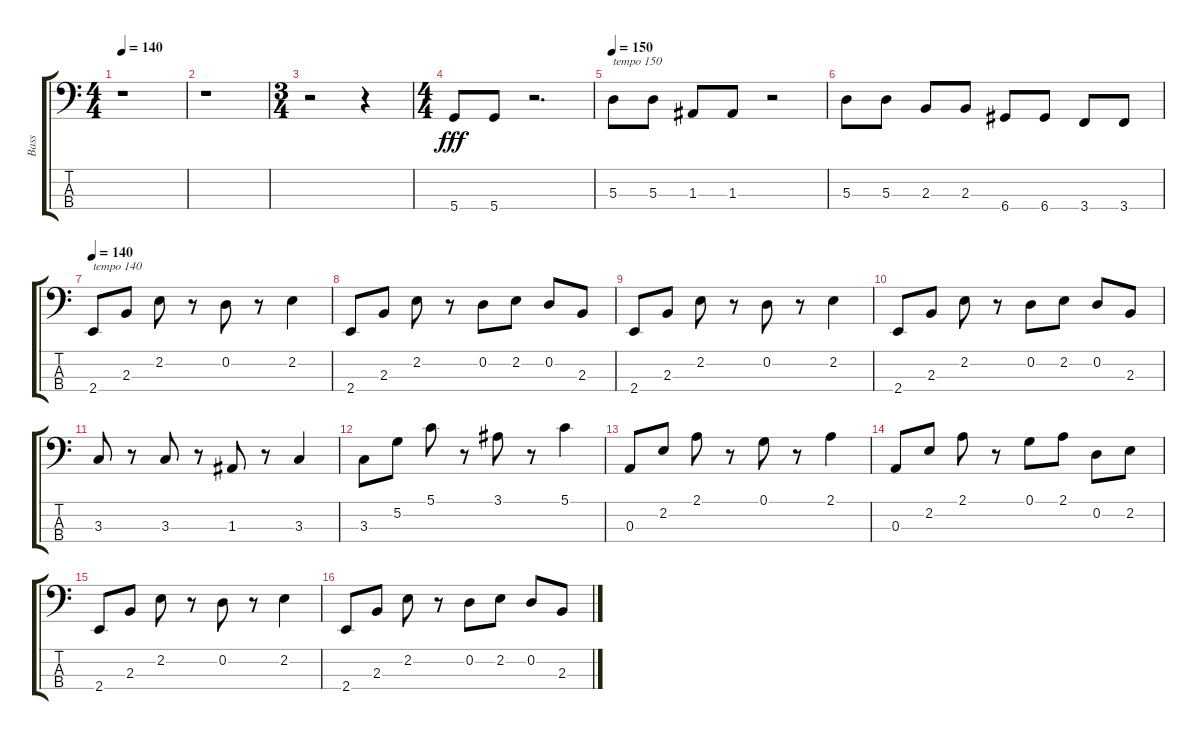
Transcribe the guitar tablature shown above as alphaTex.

\track ("Bass" "Bass") {instrument electricbassfinger}
\staff {score tabs}
\tuning (G2 D2 A1 D1) {hide}
\ts (4 4)
\tempo 140
\clef f4
\ks c
r.1{dy f} |
r.1 |
\ts (3 4)
r.2 r.4 |
\ts (4 4)
5.4.8{dy fff balance 0} 5.4.8{balance 16} r.2{d} |
\tempo 150
5.3.8{txt "tempo 150" balance 0} 5.3.8{balance 16} 1.3.8{balance 0} 1.3.8{balance 16} r.2 |
5.3.8{balance 0} 5.3.8{balance 16} 2.3.8{balance 0} 2.3.8{balance 16} 6.4.8{balance 0} 6.4.8{balance 16} 3.4.8{balance 0} 3.4.8{balance 16} |
\tempo 140
2.4.8{txt "tempo 140" balance 8} 2.3.8 2.2.8 r.8 0.2.8 r.8 2.2.4 |
2.4.8 2.3.8 2.2.8 r.8 0.2.8 2.2.8 0.2.8 2.3.8 |
2.4.8 2.3.8 2.2.8 r.8 0.2.8 r.8 2.2.4 |
2.4.8 2.3.8 2.2.8 r.8 0.2.8 2.2.8 0.2.8 2.3.8 |
3.3.8 r.8 3.3.8 r.8 1.3.8 r.8 3.3.4 |
3.3.8 5.2.8 5.1.8 r.8 3.1.8 r.8 5.1.4 |
0.3.8 2.2.8 2.1.8 r.8 0.1.8 r.8 2.1.4 |
0.3.8 2.2.8 2.1.8 r.8 0.1.8 2.1.8 0.2.8 2.2.8 |
2.4.8 2.3.8 2.2.8 r.8 0.2.8 r.8 2.2.4 |
2.4.8 2.3.8 2.2.8 r.8 0.2.8 2.2.8 0.2.8 2.3.8
